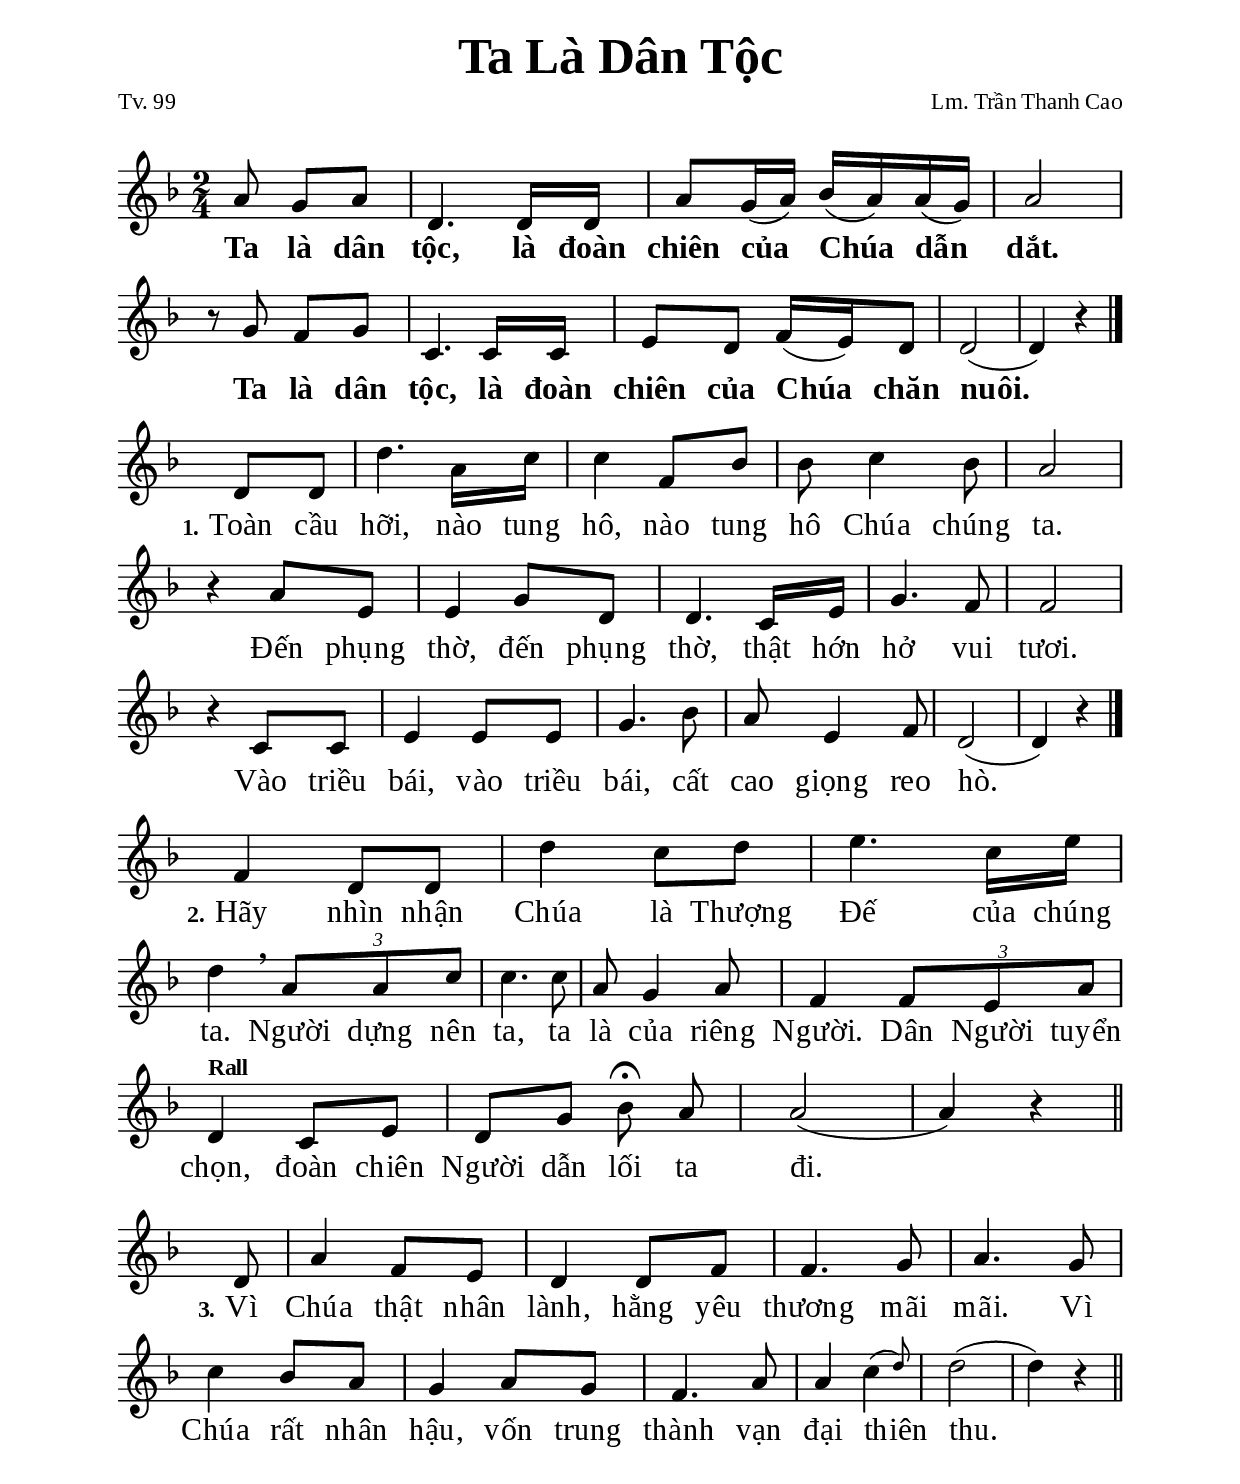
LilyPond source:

% Cài đặt chung
\version "2.20.0"
\include "english.ly"

\header {
  title = \markup { \fontsize #3 "Ta Là Dân Tộc" }
  poet = "Tv. 99"
  composer = "Lm. Trần Thanh Cao"
  arranger = " "
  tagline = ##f
}

\paper {
  #(set-paper-size "a4")
  top-margin = 10\mm
  bottom-margin = 10\mm
  left-margin = 20\mm
  right-margin = 20\mm
  indent = #0
  #(define fonts
    (make-pango-font-tree
      "Liberation Serif"
      "Liberation Serif"
      "Liberation Serif"
      (/ 20 20)))
  page-count = #1
}

% Nhạc điệp khúc
nhacDiepKhuc = \relative c'' {
  \partial 4. a8 g a |
  d,4. d16 d |
  a'8 g16 _(a) bf _(a) a _(g) |
  a2 |
  r8 g f g |
  c,4. c16 c |
  e8 d f16 (e) d8 |
  d2 ( |
  d4) r \bar "|."
}

% Nhạc phiên khúc
nhacPhienKhucMot = \relative c'' {
  \partial 4 d,8 d |
  d'4. a16 c |
  c4 f,8 bf |
  bf c4 bf8 |
  a2 |
  r4 a8 e |
  e4 g8 d |
  d4. c16 e |
  g4. f8 |
  f2 |
  r4 c8 c |
  e4 e8 e |
  g4. bf8 |
  a e4 f8 |
  d2 ( |
  d4) r \bar "|."
}

nhacPhienKhucHai = \relative c'' {
  f,4 d8 d |
  d'4 c8 d |
  e4. c16 e |
  d4 \breathe \tuplet 3/2 { a8 a c } |
  c4. c8 |
  a8 g4 a8 |
  f4 \tuplet 3/2 { f8 e a } |
  \tempo "Rall" d,4 c8 e |
  d g
  \autoBeamOff
  bf \fermata a |
  \autoBeamOn
  a2 ( |
  a4) r \bar "||"
}

nhacPhienKhucBa = \relative c'' {
  \partial 8 d,8 |
  a'4 f8 e |
  d4 d8 f |
  f4. g8 |
  a4. g8 |
  c4 bf8 a |
  g4 a8 g |
  f4. a8 |
  a4 \afterGrace c (d8) |
  d2 ( |
  d4) r \bar "||"
}

% Lời điệp khúc
loiDiepKhuc = \lyricmode {
  Ta là dân tộc, là đoàn chiên của Chúa dẫn dắt.
  Ta là dân tộc, là đoàn chiên của Chúa chăn nuôi.
}

% Lời phiên khúc
loiPhienKhucMot = \lyricmode {
  \set stanza = #"1."
  Toàn cầu hỡi, nào tung hô, nào tung hô Chúa chúng ta.
  Đến phụng thờ, đến phụng thờ, thật hớn hở vui tươi.
  Vào triều bái, vào triều bái, cất cao giọng reo hò.
}

loiPhienKhucHai = \lyricmode {
  \set stanza = #"2."
  Hãy nhìn nhận Chúa là Thượng Đế của chúng ta.
  Người dựng nên ta, ta là của riêng Người.
  Dân Người tuyển chọn, đoàn chiên Người dẫn lối ta đi.
}

loiPhienKhucBa = \lyricmode {
  \set stanza = #"3."
  Vì Chúa thật nhân lành, hằng yêu thương mãi mãi.
  Vì Chúa rất nhân hậu, vốn trung thành vạn đại thiên thu.
}


% Dàn trang
\score {
  \new ChoirStaff <<
    \new Staff = diepKhuc \with {
        \consists "Merge_rests_engraver"
        \magnifyStaff #(magstep +1)
      }
      <<
      \new Voice = beSop {
        \key f \major \time 2/4 \stemNeutral \nhacDiepKhuc
      }
    >>
    \new Lyrics \lyricsto beSop \loiDiepKhuc
  >>
  \layout {
    \override Lyrics.LyricText.font-series = #'bold
    \override Lyrics.LyricText.font-size = #+3
    \override Lyrics.LyricSpace.minimum-distance = #2.0
    \override Score.BarNumber.break-visibility = ##(#f #f #f)
    \override Score.SpacingSpanner.uniform-stretching = ##t
  }
}

\score {
  \new ChoirStaff <<
    \new Staff = phienKhuc \with {
        \magnifyStaff #(magstep +1)
      }
      <<
      \new Voice = beSop {
        \key f \major \time 2/4 \nhacPhienKhucMot
      }
    >>
    \new Lyrics \lyricsto beSop \loiPhienKhucMot
  >>
  \layout {
    \override Staff.TimeSignature.transparent = ##t
    \override Lyrics.LyricText.font-size = #+3
    \override Lyrics.LyricSpace.minimum-distance = #2.0
    \override Score.BarNumber.break-visibility = ##(#f #f #f)
    \override Score.SpacingSpanner.uniform-stretching = ##t
  } 
}

\score {
  \new ChoirStaff <<
    \new Staff = phienKhuc \with {
        \magnifyStaff #(magstep +1)
      }
      <<
      \new Voice = beSop {
        \key f \major \time 2/4 \nhacPhienKhucHai
      }
    >>
    \new Lyrics \lyricsto beSop \loiPhienKhucHai
  >>
  \layout {
    \override Staff.TimeSignature.transparent = ##t
    \override Lyrics.LyricText.font-size = #+3
    \override Lyrics.LyricSpace.minimum-distance = #1.6
    \override Score.BarNumber.break-visibility = ##(#f #f #f)
    \override Score.SpacingSpanner.uniform-stretching = ##t
  } 
}

\score {
  \new ChoirStaff <<
    \new Staff = phienKhuc \with {
        \magnifyStaff #(magstep +1)
      }
      <<
      \new Voice = beSop {
        \key f \major \time 2/4 \nhacPhienKhucBa
      }
    >>
    \new Lyrics \lyricsto beSop \loiPhienKhucBa
  >>
  \layout {
    \override Staff.TimeSignature.transparent = ##t
    \override Lyrics.LyricText.font-size = #+3
    \override Lyrics.LyricSpace.minimum-distance = #2.0
    \override Score.BarNumber.break-visibility = ##(#f #f #f)
    \override Score.SpacingSpanner.uniform-stretching = ##t
  } 
}
